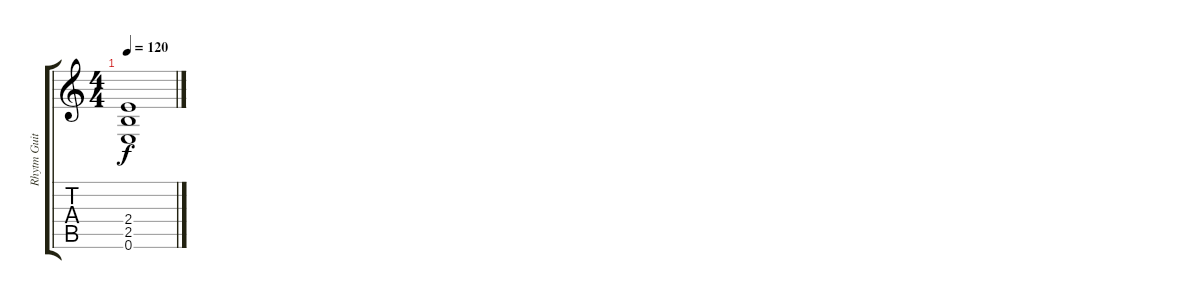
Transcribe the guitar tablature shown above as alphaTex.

\track ("Rhytm Guitar" "Rhytm Guit") {instrument distortionguitar}
\staff {score tabs}
\tuning (E4 B3 G3 D3 A2 E2) {hide}
\ts (4 4)
\tempo 120
\clef g2
\ks c
(2.4{t} 2.5{t} 0.6{t}).1{dy f}
